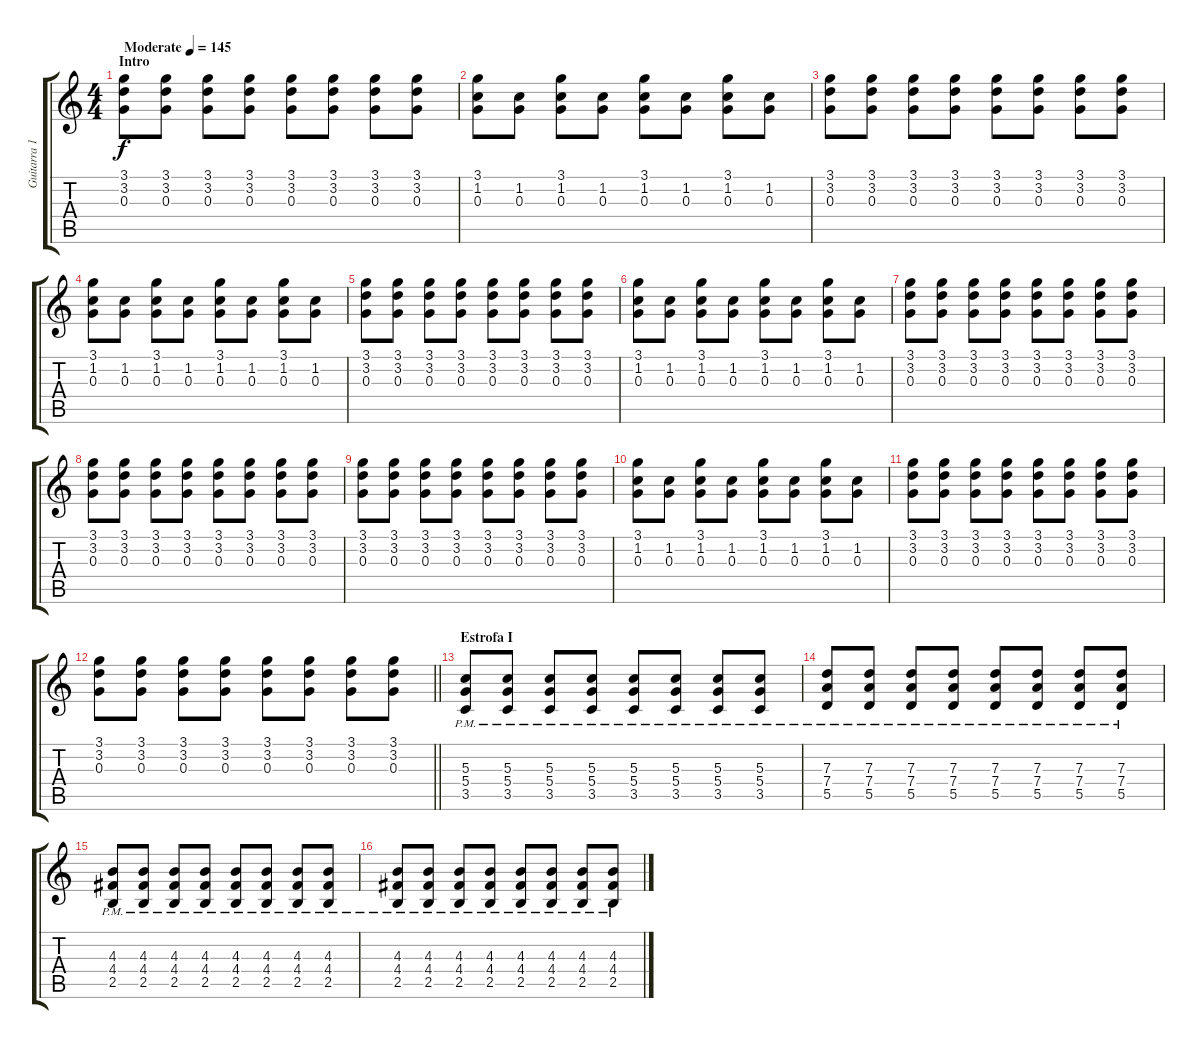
\track ("Guitarra 1" "Guitarra 1") {instrument distortionguitar}
\staff {score tabs}
\tuning (E4 B3 G3 D3 A2 E2) {hide}
\ts (4 4)
\section ("" "Intro")
\tempo (145 "Moderate")
\clef g2
\ks c
(3.1 3.2 0.3).8{dy f instrument distortionguitar} (3.1 3.2 0.3).8 (3.1 3.2 0.3).8 (3.1 3.2 0.3).8 (3.1 3.2 0.3).8 (3.1 3.2 0.3).8 (3.1 3.2 0.3).8 (3.1 3.2 0.3).8 |
(3.1 1.2 0.3).8 (1.2 0.3).8 (3.1 1.2 0.3).8 (1.2 0.3).8 (3.1 1.2 0.3).8 (1.2 0.3).8 (3.1 1.2 0.3).8 (1.2 0.3).8 |
(3.1 3.2 0.3).8 (3.1 3.2 0.3).8 (3.1 3.2 0.3).8 (3.1 3.2 0.3).8 (3.1 3.2 0.3).8 (3.1 3.2 0.3).8 (3.1 3.2 0.3).8 (3.1 3.2 0.3).8 |
(3.1 1.2 0.3).8 (1.2 0.3).8 (3.1 1.2 0.3).8 (1.2 0.3).8 (3.1 1.2 0.3).8 (1.2 0.3).8 (3.1 1.2 0.3).8 (1.2 0.3).8 |
(3.1 3.2 0.3).8 (3.1 3.2 0.3).8 (3.1 3.2 0.3).8 (3.1 3.2 0.3).8 (3.1 3.2 0.3).8 (3.1 3.2 0.3).8 (3.1 3.2 0.3).8 (3.1 3.2 0.3).8 |
(3.1 1.2 0.3).8 (1.2 0.3).8 (3.1 1.2 0.3).8 (1.2 0.3).8 (3.1 1.2 0.3).8 (1.2 0.3).8 (3.1 1.2 0.3).8 (1.2 0.3).8 |
(3.1 3.2 0.3).8 (3.1 3.2 0.3).8 (3.1 3.2 0.3).8 (3.1 3.2 0.3).8 (3.1 3.2 0.3).8 (3.1 3.2 0.3).8 (3.1 3.2 0.3).8 (3.1 3.2 0.3).8 |
(3.1 3.2 0.3).8 (3.1 3.2 0.3).8 (3.1 3.2 0.3).8 (3.1 3.2 0.3).8 (3.1 3.2 0.3).8 (3.1 3.2 0.3).8 (3.1 3.2 0.3).8 (3.1 3.2 0.3).8 |
(3.1 3.2 0.3).8 (3.1 3.2 0.3).8 (3.1 3.2 0.3).8 (3.1 3.2 0.3).8 (3.1 3.2 0.3).8 (3.1 3.2 0.3).8 (3.1 3.2 0.3).8 (3.1 3.2 0.3).8 |
(3.1 1.2 0.3).8 (1.2 0.3).8 (3.1 1.2 0.3).8 (1.2 0.3).8 (3.1 1.2 0.3).8 (1.2 0.3).8 (3.1 1.2 0.3).8 (1.2 0.3).8 |
(3.1 3.2 0.3).8 (3.1 3.2 0.3).8 (3.1 3.2 0.3).8 (3.1 3.2 0.3).8 (3.1 3.2 0.3).8 (3.1 3.2 0.3).8 (3.1 3.2 0.3).8 (3.1 3.2 0.3).8 |
\barLineRight lightlight
(3.1 3.2 0.3).8 (3.1 3.2 0.3).8 (3.1 3.2 0.3).8 (3.1 3.2 0.3).8 (3.1 3.2 0.3).8 (3.1 3.2 0.3).8 (3.1 3.2 0.3).8 (3.1 3.2 0.3).8 |
\section ("" "Estrofa I")
(5.3{pm} 5.4{pm} 3.5{pm}).8 (5.3{pm} 5.4{pm} 3.5{pm}).8 (5.3{pm} 5.4{pm} 3.5{pm}).8 (5.3{pm} 5.4{pm} 3.5{pm}).8 (5.3{pm} 5.4{pm} 3.5{pm}).8 (5.3{pm} 5.4{pm} 3.5{pm}).8 (5.3{pm} 5.4{pm} 3.5{pm}).8 (5.3{pm} 5.4{pm} 3.5{pm}).8 |
(7.3{pm} 7.4{pm} 5.5{pm}).8 (7.3{pm} 7.4{pm} 5.5{pm}).8 (7.3{pm} 7.4{pm} 5.5{pm}).8 (7.3{pm} 7.4{pm} 5.5{pm}).8 (7.3{pm} 7.4{pm} 5.5{pm}).8 (7.3{pm} 7.4{pm} 5.5{pm}).8 (7.3{pm} 7.4{pm} 5.5{pm}).8 (7.3{pm} 7.4{pm} 5.5{pm}).8 |
(4.3{pm} 4.4{pm} 2.5{pm}).8 (4.3{pm} 4.4{pm} 2.5{pm}).8 (4.3{pm} 4.4{pm} 2.5{pm}).8 (4.3{pm} 4.4{pm} 2.5{pm}).8 (4.3{pm} 4.4{pm} 2.5{pm}).8 (4.3{pm} 4.4{pm} 2.5{pm}).8 (4.3{pm} 4.4{pm} 2.5{pm}).8 (4.3{pm} 4.4{pm} 2.5{pm}).8 |
(4.3{pm} 4.4{pm} 2.5{pm}).8 (4.3{pm} 4.4{pm} 2.5{pm}).8 (4.3{pm} 4.4{pm} 2.5{pm}).8 (4.3{pm} 4.4{pm} 2.5{pm}).8 (4.3{pm} 4.4{pm} 2.5{pm}).8 (4.3{pm} 4.4{pm} 2.5{pm}).8 (4.3{pm} 4.4{pm} 2.5{pm}).8 (4.3{pm} 4.4{pm} 2.5{pm}).8
